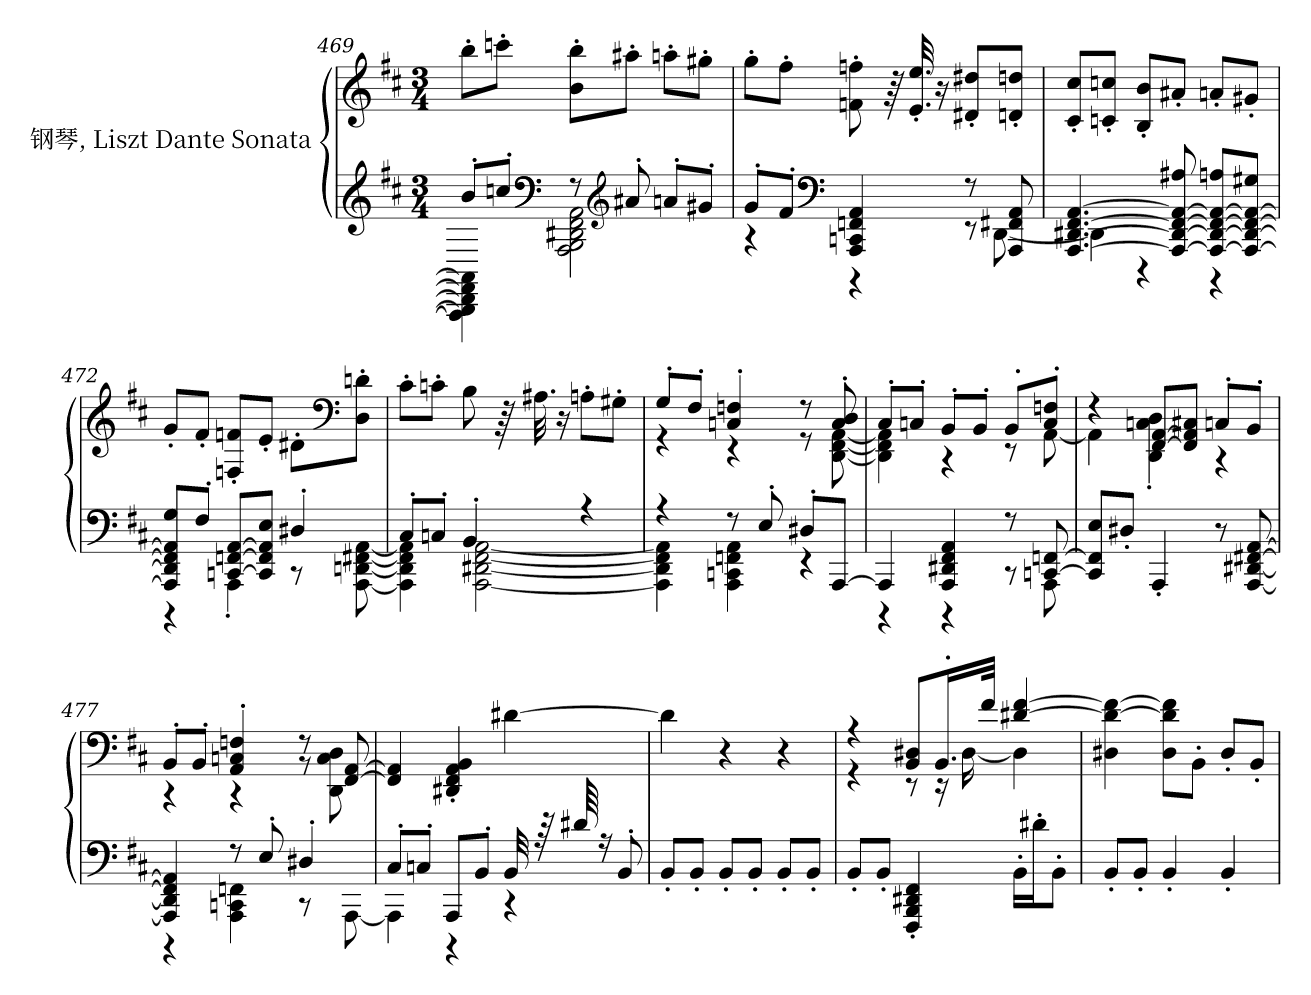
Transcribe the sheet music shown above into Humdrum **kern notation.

**kern	**kern
*part1	*part1
*staff2	*staff1
*I"钢琴, Liszt Dante Sonata	*
!!LO:LB:g=z
*clefG2	*clefG2
*k[f#c#]	*k[f#c#]
*M3/4	*M3/4
=469	=469
*^	*
8b'/L	4AAA\] 4BBB\] 4DD#\] 4FF#\] 4AA\]	8bb'\L
8ccn'/J	.	8cccn'\J
*clefF4	*	*
8r	2AAA\ 2BBB\ 2DD#X\ 2FF#\ 2AA\	8b\' 8bb\'L
*clefG2	*	*
8a#X'/	.	8aa#X'\J
8an'/L	.	8aan'\L
8g#X'/J	.	8gg#X'\J
=470	=470	=470
8g'/L	4r	8gg'\L
8f#'/J	.	8ff#'\J
*clefF4	*	*
4AAA/ 4CCn/ 4FFn/ 4AA/	4r	8fn\' 8ffn\'
.	.	64r
.	.	32.e/' 32.ee/'
.	.	16r
8r	8r	8d#X/' 8dd#X/'L
8AAA/ 8FF#X/ 8AA/	[8DD\	8dn/' 8ddn/'J
=471	=471	=471
[4.AAA/ [4.DD#X/ [4.FF#/ [4.AA/	4DD\]	8c#/' 8cc#/'L
.	.	8cn/' 8ccn/'J
.	4r	8B/' 8b/'L
8AAA/_ 8DD#/_ 8FF#/_ 8AA/_ 8A#X/	.	8a#X'/J
8AAA/_ 8DD#/_ 8FF#/_ 8AA/_ 8An/L	4r	8an'/L
8AAA/_ 8DD#/_ 8FF#/_ 8AA/_ 8G#X/J	.	8g#X'/J
!!LO:LB:g=z
=472	=472	=472
8AAA/] 8DD#/] 8FF#/] 8AA/] 8G/L	4r	8g'/L
8F#'/J	.	8f#'/J
[8CCn/ [8FFn/ [8AA/L	4AAA'\	8Fn/' 8fn/'L
8CC/] 8FF/] 8AA/] 8E/J	.	8e'/J
4D#X'/	8r	8d#X'\L
*	*	*clefF4
.	[8AAA\ [8DDn\ [8FF#X\ [8AA\	8D\' 8dn\'J
=473	=473	=473
8C#'/L	4AAA\] 4DD\] 4FF#\] 4AA\]	8c#'\L
8Cn'/J	.	8cn'\J
4BB'/	[2AAA\ [2DD#X\ [2FF#\ [2AA\	8B\
.	.	64r
.	.	32.A#X\
.	.	16r
4r	.	8An'\L
.	.	8G#X'\J
=474	=474	=474
*	*	*^
4r	4AAA\] 4DD#\] 4FF#\] 4AA\]	8G'/L	4r
.	.	8F#'/J	.
8r	4AAA\ 4CCn\ 4FFn\ 4AA\	4Cn/' 4Fn/'	4r
8E'/	.	.	.
8D#X'/L	4r	8r	8r
[8AAA/J	.	8C/' 8D/'	[8DD\ [8FF#\ [8AA\
=475	=475	=475	=475
4AAA/]	4r	8C#'/L	4DD\] 4FF#\] 4AA\]
.	.	8Cn'/J	.
4AAA/ 4DD#X/ 4FF#/ 4AA/	4r	8BB'/L	4r
.	.	8BB'/J	.
8r	8r	8BB'/L	8r
[8CCn/ [8FFn/	8AAA\	8C/' 8Fn/'J	[8AA\
*v	*v	*	*
!!LO:LB:g=z	!!
=476	=476	=476
8CC/] 8FF/] 8E/L	4r	4AA\]
8D#X'/J	.	.
4AAA'/	[8FF#/ [8AA/L	4DD\' 4Cn\' 4D\'
.	8FF#/] 8AA/] 8C#X/J	.
8r	8Cn'/L	4r
[8AAA/ [8DD#X/ [8FF#X/ [8AA/	8BB'/J	.
=477	=477	=477
*^	*	*
4AAA/] 4DD#/] 4FF#/] 4AA/]	4r	8BB'/L	4r
.	.	8BB'/J	.
8r	4AAA\ 4CCn\ 4FFn\	4AA/' 4Cn/' 4Fn/'	4r
8E'/	.	.	.
4D#X'/	8r	8r	8r
.	[8AAA\	[8FF#/ [8AA/	8DD\ 8C\ 8D\
*	*	*v	*v
=478	=478	=478
8C#'/L	4AAA\]	4FF#/] 4AA/]
8Cn'/J	.	.
8AAA/L	4r	4DD#X/' 4FF#/' 4AA/' 4BB/'
8BB'/J	.	.
32BB/	4r	[4d#X\
64r	.	.
64d#X/	.	.
16r	.	.
8BB'/	.	.
*v	*v	*
=479	=479
8BB'/L	4d#\]
8BB'/J	.
8BB'/L	4r
8BB'/J	.
8BB'/L	4r
8BB'/J	.
!!LO:PB:g=z
=480	=480
*	*^
8BB'/L	4r	4r
8BB'/J	.	.
4FFF#/' 4BBB/' 4DD#X/' 4FF#/'	8BB/ 8D#X/L	8r
.	16.BB'/L	16r
.	.	[16D#\
.	32f#/JJk	.
16BB'\LL	[4d#X/ [4f#/	4D#\]
16d#X'\J	.	.
8BB'\J	.	.
*	*v	*v
=481	=481
8BB'/L	4D#X\ 4d#\_ 4f#\_
8BB'/J	.
4BB'/	8D#\ 8d#\] 8f#\]L
.	8BB'\J
4BB'/	8D#'/L
.	8BB'/J
=	=
*-	*-
